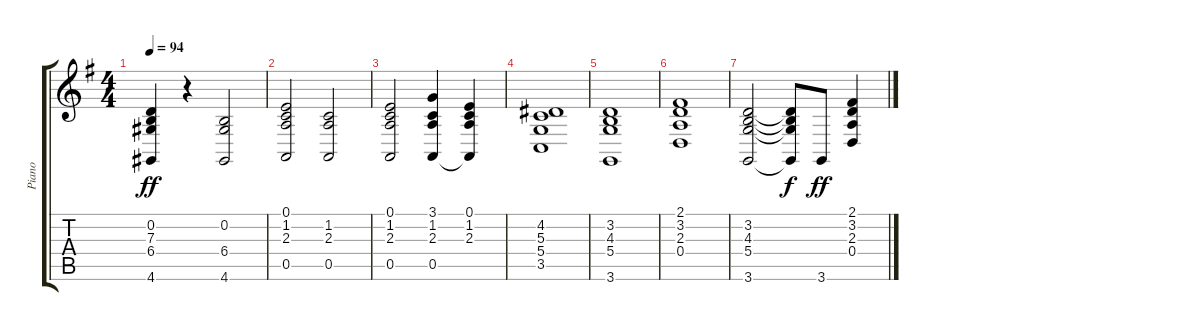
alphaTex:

\track ("Piano" "Piano") {instrument brightacousticpiano}
\staff {score tabs}
\tuning (E4 B3 G3 D3 A2 E2) {hide}
\ts (4 4)
\tempo 94
\clef g2
\ks g
(0.2 7.3 6.4 4.6).4{dy ff} r.4 (0.2 6.4 4.6).2 |
(0.1 1.2 2.3 0.5).2 (1.2 2.3 0.5).2 |
(0.1 1.2 2.3 0.5).2 (3.1 1.2 2.3 0.5).4 (0.1 1.2 2.3 0.5{t}).4 |
(4.2 5.3 5.4 3.5).1 |
(3.2 4.3 5.4 3.6).1 |
(2.1 3.2 2.3 0.4).1 |
(3.2 4.3 5.4 3.6).2 (3.2{t} 4.3{t} 5.4{t} 3.6{t}).8{dy f} 3.6.8{dy ff} (2.1 3.2 2.3 0.4).4
